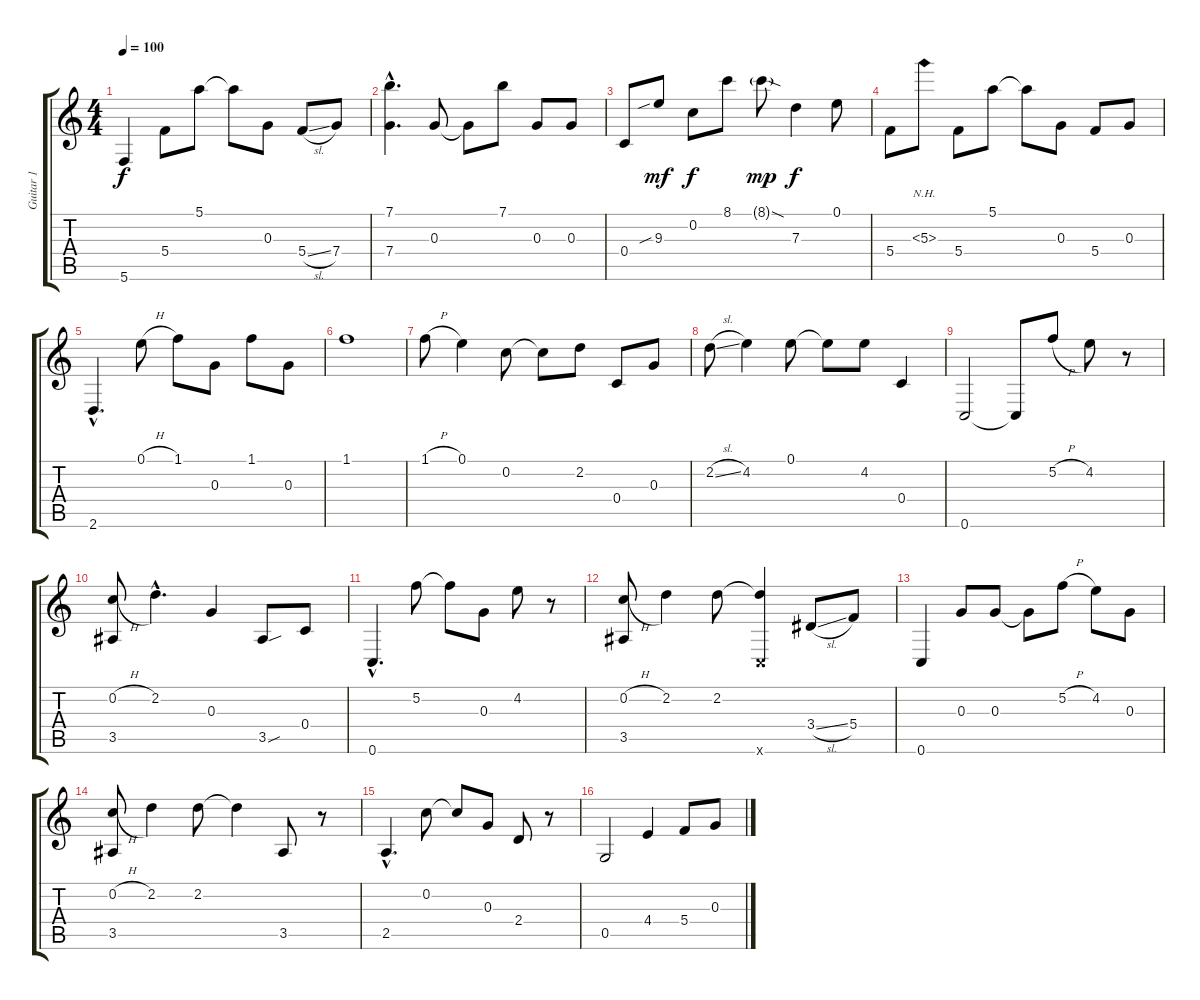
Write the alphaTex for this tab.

\track ("Guitar 1" "Guitar 1") {instrument acousticguitarnylon}
\staff {score tabs}
\tuning (E4 C4 G3 C3 G2 C2) {hide}
\ts (4 4)
\tempo 100
\clef g2
\ks c
5.6.4{dy f} 5.4.8 5.1.8 5.1{t}.8 0.3.8 5.4{sl}.8 7.4.8 |
(7.1{hac} 7.4{hac}).4{d} 0.3.8 0.3{t}.8 7.1.8 0.3.8 0.3.8 |
0.4.8 9.3{sib}.8{dy mf} 0.2.8{dy f} 8.1.8 8.1{sod g}.8{dy mp} 7.3.4{dy f} 0.1.8 |
5.4.8 5.3{nh}.8 5.4.8 5.1.8 5.1{t}.8 0.3.8 5.4.8 0.3.8 |
2.6{hac}.4{d} 0.1{h}.8 1.1.8 0.3.8 1.1.8 0.3.8 |
1.1.1 |
1.1{h}.8 0.1.4 0.2.8 0.2{t}.8 2.2.8 0.4.8 0.3.8 |
2.2{sl}.8 4.2.4 0.1.8 0.1{t}.8 4.2.8 0.4.4 |
0.6.2 0.6{t}.8 5.2{h}.8 4.2.8 r.8 |
(0.2{h} 3.5).8 2.2{hac}.4{d} 0.3.4 3.5{sou}.8 0.4.8 |
0.6{hac}.4{d} 5.2.8 5.2{t}.8 0.3.8 4.2.8 r.8 |
(0.2{h} 3.5).8 2.2.4 2.2.8 (2.2{t} 0.6{x}).4 3.4{sl}.8 5.4.8 |
0.6.4 0.3.8 0.3.8 0.3{t}.8 5.2{h}.8 4.2.8 0.3.8 |
(0.2{h} 3.5).8 2.2.4 2.2.8 2.2{t}.4 3.5.8 r.8 |
2.5{hac}.4{d} 0.2.8 0.2{t}.8 0.3.8 2.4.8 r.8 |
0.5.2 4.4.4 5.4.8 0.3.8
